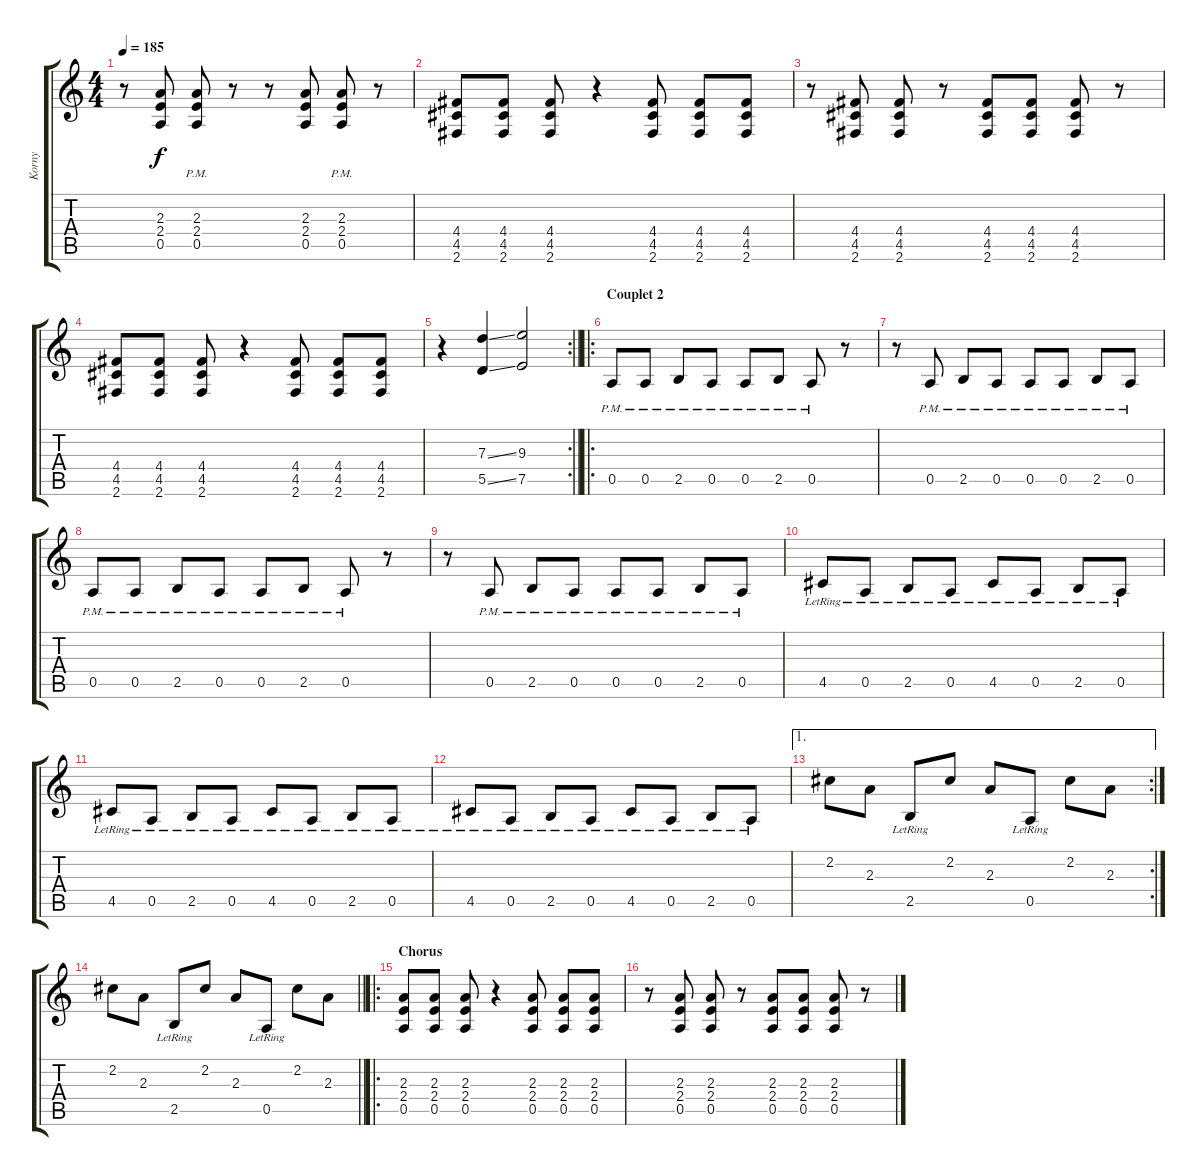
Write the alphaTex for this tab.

\track ("Korny" "Korny") {instrument overdrivenguitar}
\staff {score tabs}
\tuning (E4 B3 G3 D3 A2 E2) {hide}
\ts (4 4)
\tempo 185
\clef g2
\ks c
r.8{dy f} (2.3 2.4 0.5).8 (2.3{pm} 2.4{pm} 0.5{pm}).8 r.8 r.8 (2.3 2.4 0.5).8 (2.3{pm} 2.4{pm} 0.5{pm}).8 r.8 |
(4.4 4.5 2.6).8 (4.4 4.5 2.6).8 (4.4 4.5 2.6).8 r.4 (4.4 4.5 2.6).8 (4.4 4.5 2.6).8 (4.4 4.5 2.6).8 |
r.8 (4.4 4.5 2.6).8 (4.4 4.5 2.6).8 r.8 (4.4 4.5 2.6).8 (4.4 4.5 2.6).8 (4.4 4.5 2.6).8 r.8 |
(4.4 4.5 2.6).8 (4.4 4.5 2.6).8 (4.4 4.5 2.6).8 r.4 (4.4 4.5 2.6).8 (4.4 4.5 2.6).8 (4.4 4.5 2.6).8 |
\rc 2
\barLineRight lightlight
r.4 (7.3{ss} 5.5{ss}).4 (9.3 7.5).2 |
\ro
\section ("" "Couplet 2")
0.5{pm}.8 0.5{pm}.8 2.5{pm}.8 0.5{pm}.8 0.5{pm}.8 2.5{pm}.8 0.5{pm}.8 r.8 |
r.8 0.5{pm}.8 2.5{pm}.8 0.5{pm}.8 0.5{pm}.8 0.5{pm}.8 2.5{pm}.8 0.5{pm}.8 |
0.5{pm}.8 0.5{pm}.8 2.5{pm}.8 0.5{pm}.8 0.5{pm}.8 2.5{pm}.8 0.5{pm}.8 r.8 |
r.8 0.5{pm}.8 2.5{pm}.8 0.5{pm}.8 0.5{pm}.8 0.5{pm}.8 2.5{pm}.8 0.5{pm}.8 |
4.5{lr}.8 0.5{lr}.8 2.5{lr}.8 0.5{lr}.8 4.5{lr}.8 0.5{lr}.8 2.5{lr}.8 0.5{lr}.8 |
4.5{lr}.8 0.5{lr}.8 2.5{lr}.8 0.5{lr}.8 4.5{lr}.8 0.5{lr}.8 2.5{lr}.8 0.5{lr}.8 |
4.5{lr}.8 0.5{lr}.8 2.5{lr}.8 0.5{lr}.8 4.5{lr}.8 0.5{lr}.8 2.5{lr}.8 0.5{lr}.8 |
\ae 1
\rc 2
2.2.8 2.3.8 2.5{lr}.8 2.2.8 2.3.8 0.5{lr}.8 2.2.8 2.3.8 |
\barLineRight lightlight
2.2.8 2.3.8 2.5{lr}.8 2.2.8 2.3.8 0.5{lr}.8 2.2.8 2.3.8 |
\ro
\section ("" "Chorus")
(2.3 2.4 0.5).8 (2.3 2.4 0.5).8 (2.3 2.4 0.5).8 r.4 (2.3 2.4 0.5).8 (2.3 2.4 0.5).8 (2.3 2.4 0.5).8 |
r.8 (2.3 2.4 0.5).8 (2.3 2.4 0.5).8 r.8 (2.3 2.4 0.5).8 (2.3 2.4 0.5).8 (2.3 2.4 0.5).8 r.8
